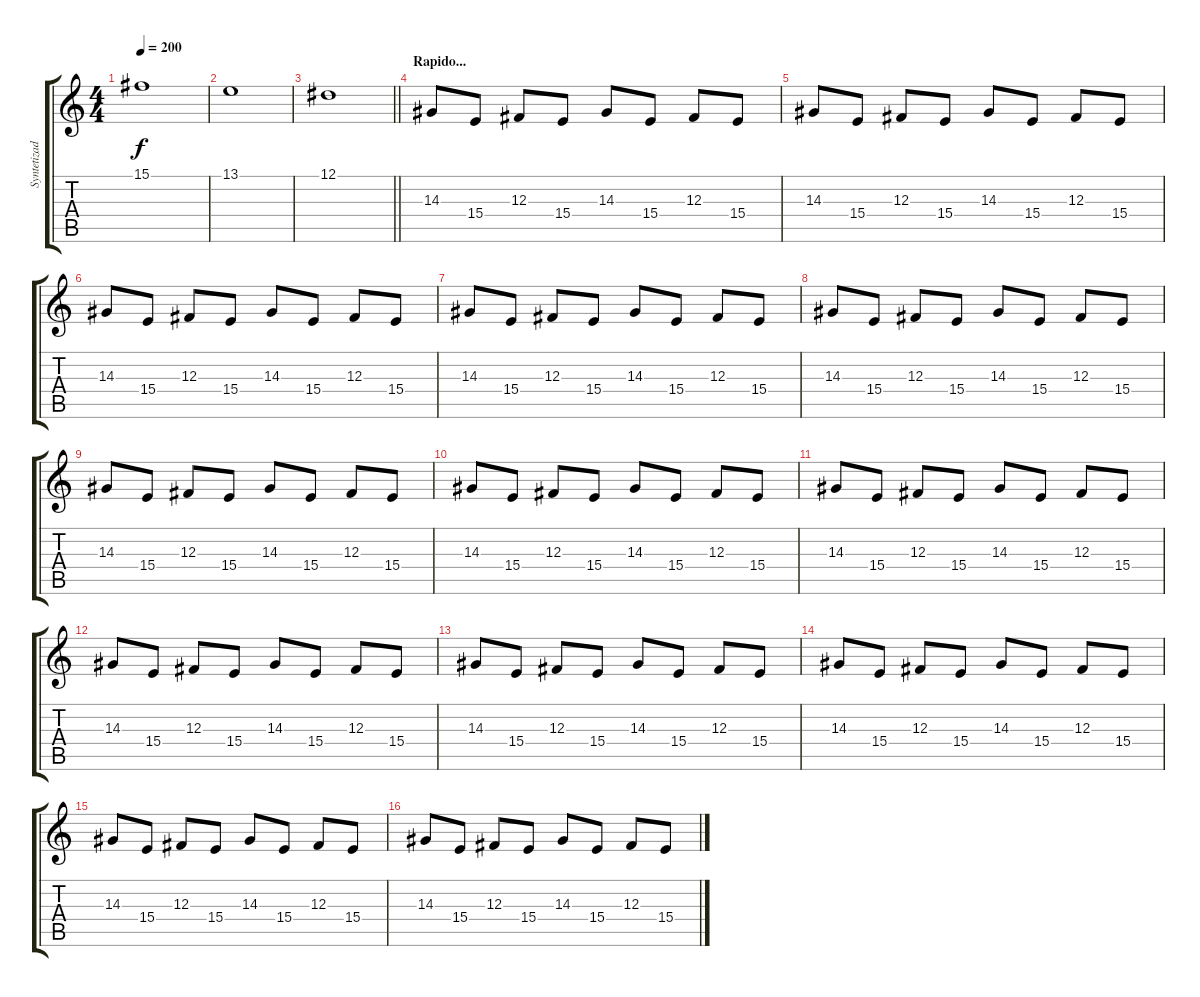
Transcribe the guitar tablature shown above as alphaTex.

\track ("Syntetizador" "Syntetizad") {instrument lead2sawtooth}
\staff {score tabs}
\tuning (Eb4 Bb3 Gb3 Db3 Ab2 Eb2) {hide}
\ts (4 4)
\tempo 200
\clef g2
\ks c
15.1.1{dy f} |
13.1.1 |
\barLineRight lightlight
12.1.1 |
\section ("" "Rapido...")
14.3.8{instrument lead1square} 15.4.8 12.3.8 15.4.8 14.3.8 15.4.8 12.3.8 15.4.8 |
14.3.8 15.4.8 12.3.8 15.4.8 14.3.8 15.4.8 12.3.8 15.4.8 |
14.3.8 15.4.8 12.3.8 15.4.8 14.3.8 15.4.8 12.3.8 15.4.8 |
14.3.8 15.4.8 12.3.8 15.4.8 14.3.8 15.4.8 12.3.8 15.4.8 |
14.3.8 15.4.8 12.3.8 15.4.8 14.3.8 15.4.8 12.3.8 15.4.8 |
14.3.8 15.4.8 12.3.8 15.4.8 14.3.8 15.4.8 12.3.8 15.4.8 |
14.3.8 15.4.8 12.3.8 15.4.8 14.3.8 15.4.8 12.3.8 15.4.8 |
14.3.8 15.4.8 12.3.8 15.4.8 14.3.8 15.4.8 12.3.8 15.4.8 |
14.3.8 15.4.8 12.3.8 15.4.8 14.3.8 15.4.8 12.3.8 15.4.8 |
14.3.8 15.4.8 12.3.8 15.4.8 14.3.8 15.4.8 12.3.8 15.4.8 |
14.3.8 15.4.8 12.3.8 15.4.8 14.3.8 15.4.8 12.3.8 15.4.8 |
14.3.8 15.4.8 12.3.8 15.4.8 14.3.8 15.4.8 12.3.8 15.4.8 |
14.3.8 15.4.8 12.3.8 15.4.8 14.3.8 15.4.8 12.3.8 15.4.8
